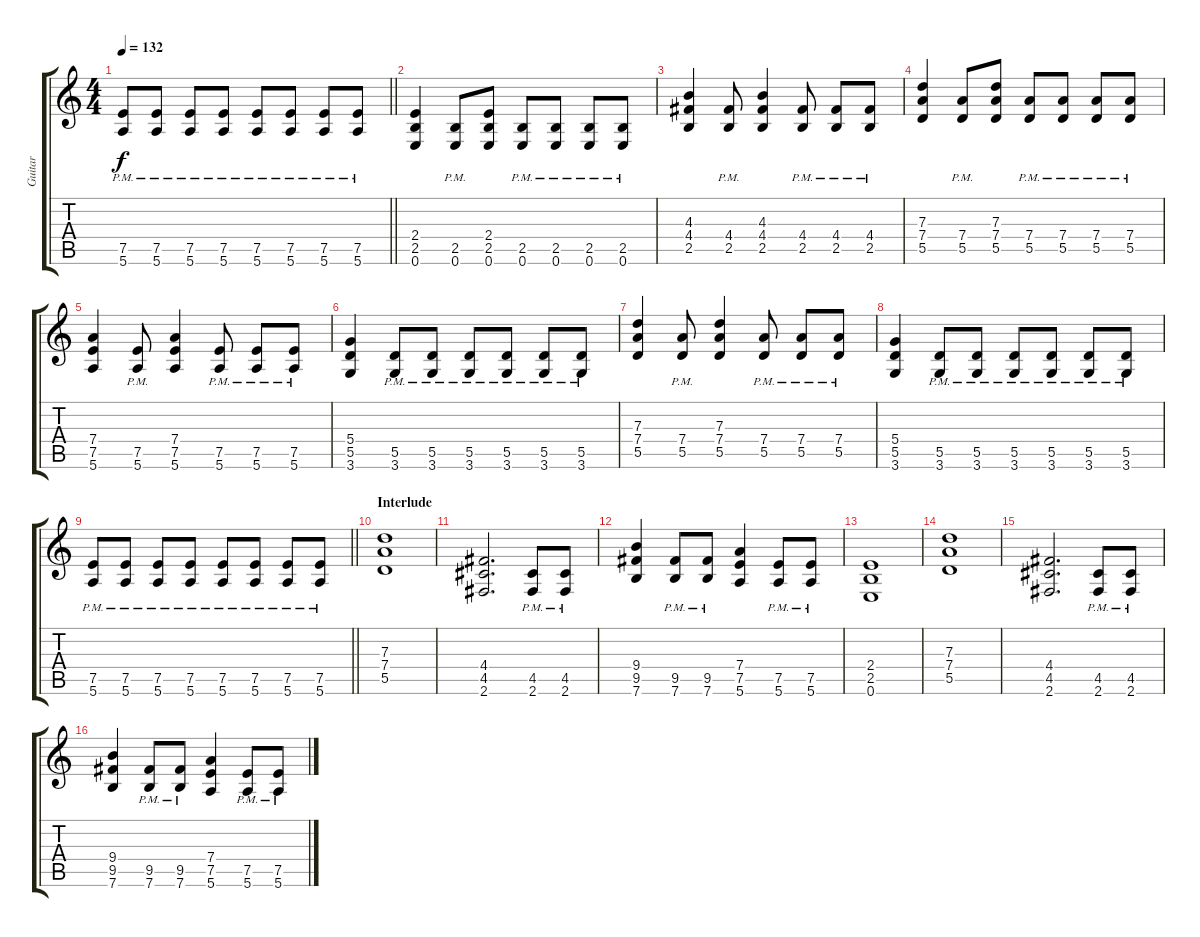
\track ("Guitar" "Guitar") {instrument distortionguitar}
\staff {score tabs}
\tuning (E4 B3 G3 D3 A2 E2) {hide}
\ts (4 4)
\tempo 132
\clef g2
\barLineRight lightlight
\ks c
(7.5{pm} 5.6{pm}).8{dy f} (7.5{pm} 5.6{pm}).8 (7.5{pm} 5.6{pm}).8 (7.5{pm} 5.6{pm}).8 (7.5{pm} 5.6{pm}).8 (7.5{pm} 5.6{pm}).8 (7.5{pm} 5.6{pm}).8 (7.5{pm} 5.6{pm}).8 |
(2.4 2.5 0.6).4 (2.5{pm} 0.6{pm}).8 (2.4 2.5 0.6).8 (2.5{pm} 0.6{pm}).8 (2.5{pm} 0.6{pm}).8 (2.5{pm} 0.6{pm}).8 (2.5{pm} 0.6{pm}).8 |
(4.3 4.4 2.5).4 (4.4{pm} 2.5{pm}).8 (4.3 4.4 2.5).4 (4.4{pm} 2.5{pm}).8 (4.4{pm} 2.5{pm}).8 (4.4{pm} 2.5{pm}).8 |
(7.3 7.4 5.5).4 (7.4{pm} 5.5{pm}).8 (7.3 7.4 5.5).8 (7.4{pm} 5.5{pm}).8 (7.4{pm} 5.5{pm}).8 (7.4{pm} 5.5{pm}).8 (7.4{pm} 5.5{pm}).8 |
(7.4 7.5 5.6).4 (7.5{pm} 5.6{pm}).8 (7.4 7.5 5.6).4 (7.5{pm} 5.6{pm}).8 (7.5{pm} 5.6{pm}).8 (7.5{pm} 5.6{pm}).8 |
(5.4 5.5 3.6).4 (5.5{pm} 3.6{pm}).8 (5.5{pm} 3.6{pm}).8 (5.5{pm} 3.6{pm}).8 (5.5{pm} 3.6{pm}).8 (5.5{pm} 3.6{pm}).8 (5.5{pm} 3.6{pm}).8 |
(7.3 7.4 5.5).4 (7.4{pm} 5.5{pm}).8 (7.3 7.4 5.5).4 (7.4{pm} 5.5{pm}).8 (7.4{pm} 5.5{pm}).8 (7.4{pm} 5.5{pm}).8 |
(5.4 5.5 3.6).4 (5.5{pm} 3.6{pm}).8 (5.5{pm} 3.6{pm}).8 (5.5{pm} 3.6{pm}).8 (5.5{pm} 3.6{pm}).8 (5.5{pm} 3.6{pm}).8 (5.5{pm} 3.6{pm}).8 |
\barLineRight lightlight
(7.5{pm} 5.6{pm}).8 (7.5{pm} 5.6{pm}).8 (7.5{pm} 5.6{pm}).8 (7.5{pm} 5.6{pm}).8 (7.5{pm} 5.6{pm}).8 (7.5{pm} 5.6{pm}).8 (7.5{pm} 5.6{pm}).8 (7.5{pm} 5.6{pm}).8 |
\section ("" "Interlude ")
(7.3 7.4 5.5).1 |
(4.4 4.5 2.6).2{d} (4.5{pm} 2.6{pm}).8 (4.5{pm} 2.6{pm}).8 |
(9.4 9.5 7.6).4 (9.5{pm} 7.6{pm}).8 (9.5{pm} 7.6{pm}).8 (7.4 7.5 5.6).4 (7.5{pm} 5.6{pm}).8 (7.5{pm} 5.6{pm}).8 |
(2.4 2.5 0.6).1 |
(7.3 7.4 5.5).1 |
(4.4 4.5 2.6).2{d} (4.5{pm} 2.6{pm}).8 (4.5{pm} 2.6{pm}).8 |
(9.4 9.5 7.6).4 (9.5{pm} 7.6{pm}).8 (9.5{pm} 7.6{pm}).8 (7.4 7.5 5.6).4 (7.5{pm} 5.6{pm}).8 (7.5{pm} 5.6{pm}).8
